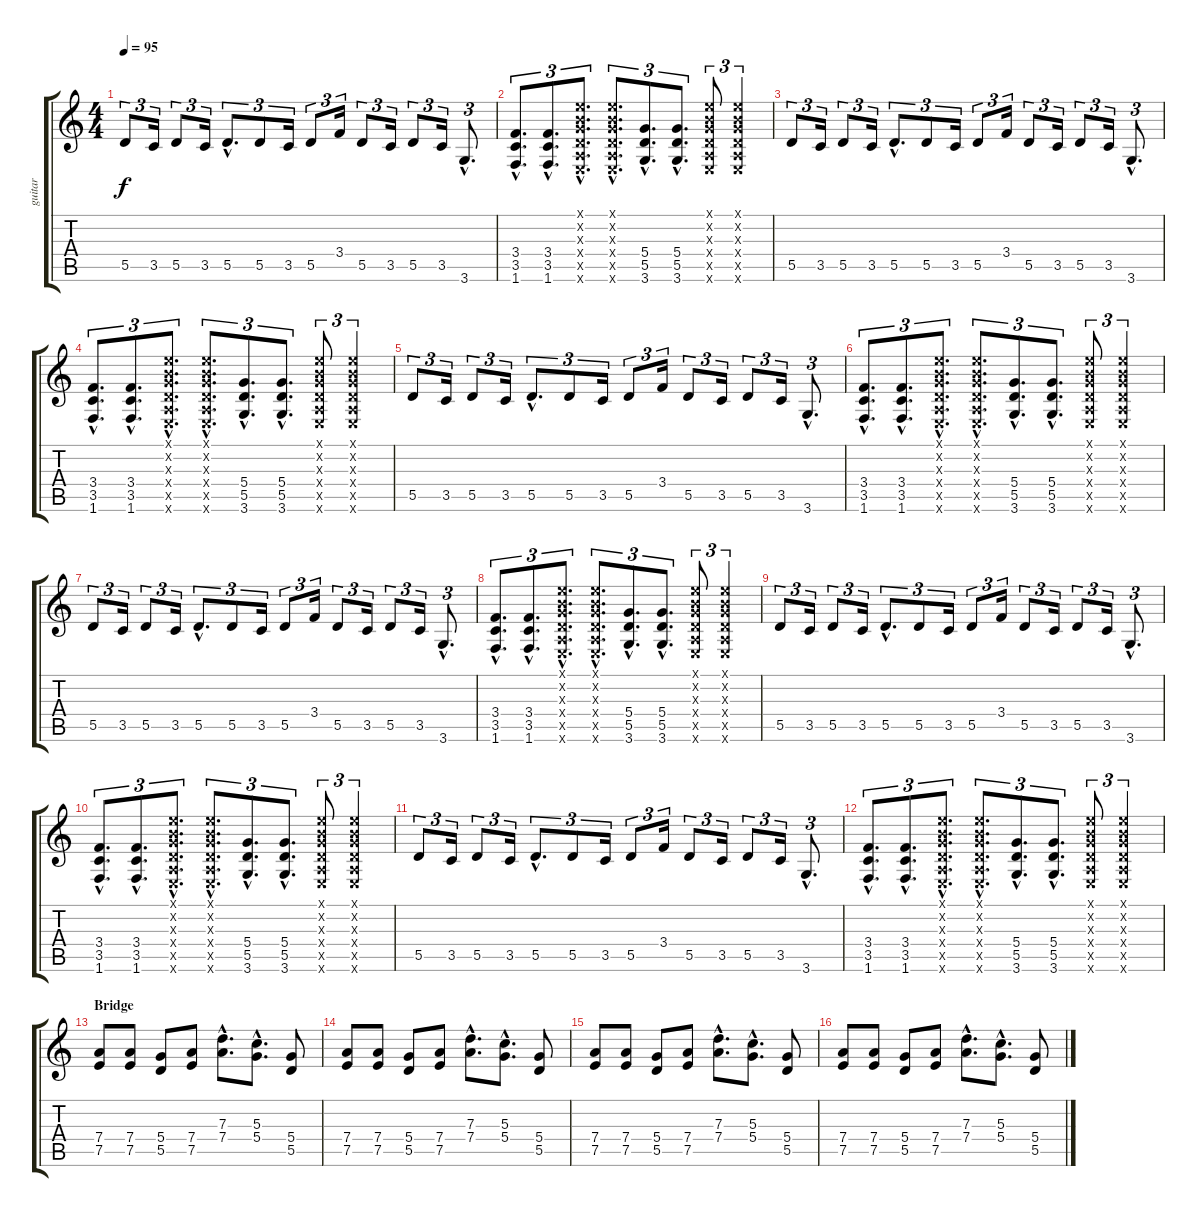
\track ("guitar" "guitar") {instrument distortionguitar}
\staff {score tabs}
\tuning (E4 B3 G3 D3 A2 E2) {hide}
\ts (4 4)
\tempo 95
\clef g2
\ks c
5.5.8{tu (3 2) dy f} 3.5.16{tu (3 2)} 5.5.8{tu (3 2)} 3.5.16{tu (3 2)} 5.5{hac}.8{d tu (3 2)} 5.5.8{tu (3 2)} 3.5.16{tu (3 2)} 5.5.8{tu (3 2)} 3.4.16{tu (3 2)} 5.5.8{tu (3 2)} 3.5.16{tu (3 2)} 5.5.8{tu (3 2)} 3.5.16{tu (3 2)} 3.6{hac}.8{d tu (3 2)} |
(3.4{hac} 3.5{hac} 1.6{hac}).8{d tu (3 2)} (3.4{hac} 3.5{hac} 1.6{hac}).8{d tu (3 2)} (0.1{hac x} 0.2{hac x} 0.3{hac x} 0.4{hac x} 0.5{hac x} 0.6{hac x}).8{d tu (3 2)} (0.1{hac x} 0.2{hac x} 0.3{hac x} 0.4{hac x} 0.5{hac x} 0.6{hac x}).8{d tu (3 2)} (5.4{hac} 5.5{hac} 3.6{hac}).8{d tu (3 2)} (5.4{hac} 5.5{hac} 3.6{hac}).8{d tu (3 2)} (0.1{x} 0.2{x} 0.3{x} 0.4{x} 0.5{x} 0.6{x}).8{tu (3 2)} (0.1{x} 0.2{x} 0.3{x} 0.4{x} 0.5{x} 0.6{x}).4{tu (3 2)} |
5.5.8{tu (3 2)} 3.5.16{tu (3 2)} 5.5.8{tu (3 2)} 3.5.16{tu (3 2)} 5.5{hac}.8{d tu (3 2)} 5.5.8{tu (3 2)} 3.5.16{tu (3 2)} 5.5.8{tu (3 2)} 3.4.16{tu (3 2)} 5.5.8{tu (3 2)} 3.5.16{tu (3 2)} 5.5.8{tu (3 2)} 3.5.16{tu (3 2)} 3.6{hac}.8{d tu (3 2)} |
(3.4{hac} 3.5{hac} 1.6{hac}).8{d tu (3 2)} (3.4{hac} 3.5{hac} 1.6{hac}).8{d tu (3 2)} (0.1{hac x} 0.2{hac x} 0.3{hac x} 0.4{hac x} 0.5{hac x} 0.6{hac x}).8{d tu (3 2)} (0.1{hac x} 0.2{hac x} 0.3{hac x} 0.4{hac x} 0.5{hac x} 0.6{hac x}).8{d tu (3 2)} (5.4{hac} 5.5{hac} 3.6{hac}).8{d tu (3 2)} (5.4{hac} 5.5{hac} 3.6{hac}).8{d tu (3 2)} (0.1{x} 0.2{x} 0.3{x} 0.4{x} 0.5{x} 0.6{x}).8{tu (3 2)} (0.1{x} 0.2{x} 0.3{x} 0.4{x} 0.5{x} 0.6{x}).4{tu (3 2)} |
5.5.8{tu (3 2)} 3.5.16{tu (3 2)} 5.5.8{tu (3 2)} 3.5.16{tu (3 2)} 5.5{hac}.8{d tu (3 2)} 5.5.8{tu (3 2)} 3.5.16{tu (3 2)} 5.5.8{tu (3 2)} 3.4.16{tu (3 2)} 5.5.8{tu (3 2)} 3.5.16{tu (3 2)} 5.5.8{tu (3 2)} 3.5.16{tu (3 2)} 3.6{hac}.8{d tu (3 2)} |
(3.4{hac} 3.5{hac} 1.6{hac}).8{d tu (3 2)} (3.4{hac} 3.5{hac} 1.6{hac}).8{d tu (3 2)} (0.1{hac x} 0.2{hac x} 0.3{hac x} 0.4{hac x} 0.5{hac x} 0.6{hac x}).8{d tu (3 2)} (0.1{hac x} 0.2{hac x} 0.3{hac x} 0.4{hac x} 0.5{hac x} 0.6{hac x}).8{d tu (3 2)} (5.4{hac} 5.5{hac} 3.6{hac}).8{d tu (3 2)} (5.4{hac} 5.5{hac} 3.6{hac}).8{d tu (3 2)} (0.1{x} 0.2{x} 0.3{x} 0.4{x} 0.5{x} 0.6{x}).8{tu (3 2)} (0.1{x} 0.2{x} 0.3{x} 0.4{x} 0.5{x} 0.6{x}).4{tu (3 2)} |
5.5.8{tu (3 2)} 3.5.16{tu (3 2)} 5.5.8{tu (3 2)} 3.5.16{tu (3 2)} 5.5{hac}.8{d tu (3 2)} 5.5.8{tu (3 2)} 3.5.16{tu (3 2)} 5.5.8{tu (3 2)} 3.4.16{tu (3 2)} 5.5.8{tu (3 2)} 3.5.16{tu (3 2)} 5.5.8{tu (3 2)} 3.5.16{tu (3 2)} 3.6{hac}.8{d tu (3 2)} |
(3.4{hac} 3.5{hac} 1.6{hac}).8{d tu (3 2)} (3.4{hac} 3.5{hac} 1.6{hac}).8{d tu (3 2)} (0.1{hac x} 0.2{hac x} 0.3{hac x} 0.4{hac x} 0.5{hac x} 0.6{hac x}).8{d tu (3 2)} (0.1{hac x} 0.2{hac x} 0.3{hac x} 0.4{hac x} 0.5{hac x} 0.6{hac x}).8{d tu (3 2)} (5.4{hac} 5.5{hac} 3.6{hac}).8{d tu (3 2)} (5.4{hac} 5.5{hac} 3.6{hac}).8{d tu (3 2)} (0.1{x} 0.2{x} 0.3{x} 0.4{x} 0.5{x} 0.6{x}).8{tu (3 2)} (0.1{x} 0.2{x} 0.3{x} 0.4{x} 0.5{x} 0.6{x}).4{tu (3 2)} |
5.5.8{tu (3 2)} 3.5.16{tu (3 2)} 5.5.8{tu (3 2)} 3.5.16{tu (3 2)} 5.5{hac}.8{d tu (3 2)} 5.5.8{tu (3 2)} 3.5.16{tu (3 2)} 5.5.8{tu (3 2)} 3.4.16{tu (3 2)} 5.5.8{tu (3 2)} 3.5.16{tu (3 2)} 5.5.8{tu (3 2)} 3.5.16{tu (3 2)} 3.6{hac}.8{d tu (3 2)} |
(3.4{hac} 3.5{hac} 1.6{hac}).8{d tu (3 2)} (3.4{hac} 3.5{hac} 1.6{hac}).8{d tu (3 2)} (0.1{hac x} 0.2{hac x} 0.3{hac x} 0.4{hac x} 0.5{hac x} 0.6{hac x}).8{d tu (3 2)} (0.1{hac x} 0.2{hac x} 0.3{hac x} 0.4{hac x} 0.5{hac x} 0.6{hac x}).8{d tu (3 2)} (5.4{hac} 5.5{hac} 3.6{hac}).8{d tu (3 2)} (5.4{hac} 5.5{hac} 3.6{hac}).8{d tu (3 2)} (0.1{x} 0.2{x} 0.3{x} 0.4{x} 0.5{x} 0.6{x}).8{tu (3 2)} (0.1{x} 0.2{x} 0.3{x} 0.4{x} 0.5{x} 0.6{x}).4{tu (3 2)} |
5.5.8{tu (3 2)} 3.5.16{tu (3 2)} 5.5.8{tu (3 2)} 3.5.16{tu (3 2)} 5.5{hac}.8{d tu (3 2)} 5.5.8{tu (3 2)} 3.5.16{tu (3 2)} 5.5.8{tu (3 2)} 3.4.16{tu (3 2)} 5.5.8{tu (3 2)} 3.5.16{tu (3 2)} 5.5.8{tu (3 2)} 3.5.16{tu (3 2)} 3.6{hac}.8{d tu (3 2)} |
(3.4{hac} 3.5{hac} 1.6{hac}).8{d tu (3 2)} (3.4{hac} 3.5{hac} 1.6{hac}).8{d tu (3 2)} (0.1{hac x} 0.2{hac x} 0.3{hac x} 0.4{hac x} 0.5{hac x} 0.6{hac x}).8{d tu (3 2)} (0.1{hac x} 0.2{hac x} 0.3{hac x} 0.4{hac x} 0.5{hac x} 0.6{hac x}).8{d tu (3 2)} (5.4{hac} 5.5{hac} 3.6{hac}).8{d tu (3 2)} (5.4{hac} 5.5{hac} 3.6{hac}).8{d tu (3 2)} (0.1{x} 0.2{x} 0.3{x} 0.4{x} 0.5{x} 0.6{x}).8{tu (3 2)} (0.1{x} 0.2{x} 0.3{x} 0.4{x} 0.5{x} 0.6{x}).4{tu (3 2)} |
\section ("" "Bridge")
(7.4 7.5).8 (7.4 7.5).8 (5.4 5.5).8 (7.4 7.5).8 (7.3{hac} 7.4{hac}).8{d} (5.3{hac} 5.4{hac}).8{d} (5.4 5.5).8 |
(7.4 7.5).8 (7.4 7.5).8 (5.4 5.5).8 (7.4 7.5).8 (7.3{hac} 7.4{hac}).8{d} (5.3{hac} 5.4{hac}).8{d} (5.4 5.5).8 |
(7.4 7.5).8 (7.4 7.5).8 (5.4 5.5).8 (7.4 7.5).8 (7.3{hac} 7.4{hac}).8{d} (5.3{hac} 5.4{hac}).8{d} (5.4 5.5).8 |
(7.4 7.5).8 (7.4 7.5).8 (5.4 5.5).8 (7.4 7.5).8 (7.3{hac} 7.4{hac}).8{d} (5.3{hac} 5.4{hac}).8{d} (5.4 5.5).8
